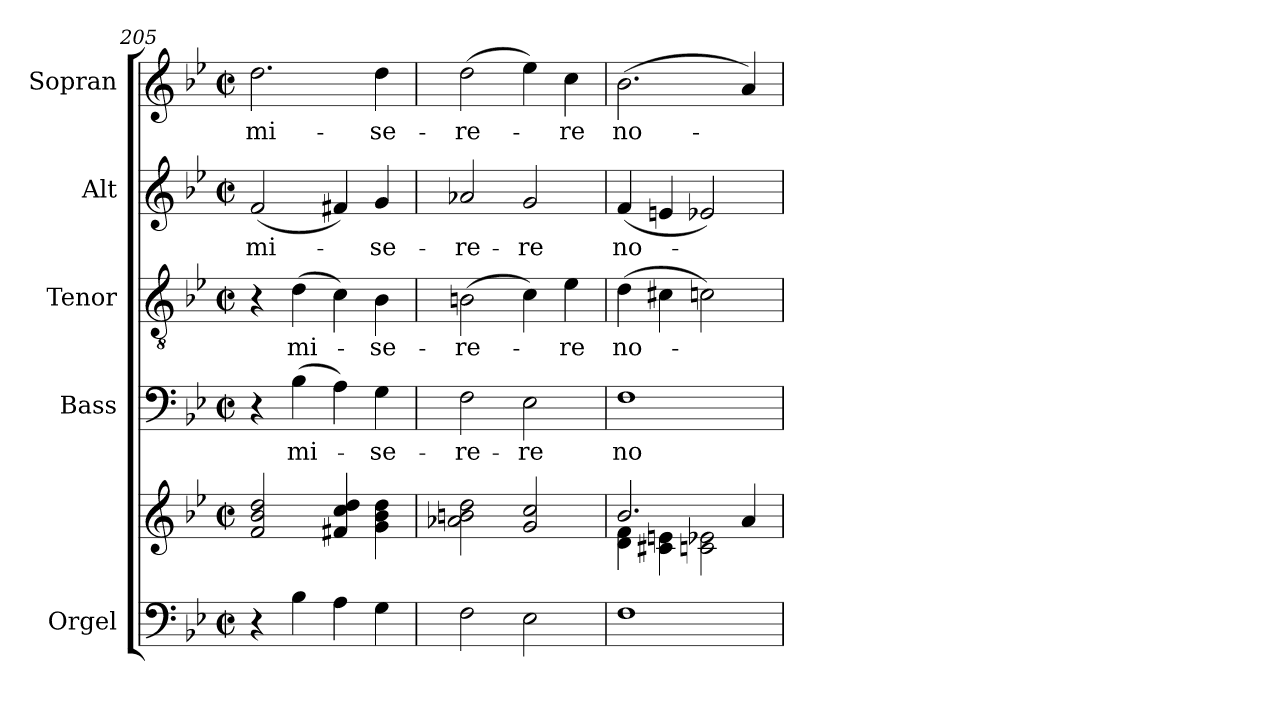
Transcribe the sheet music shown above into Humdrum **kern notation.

**kern	**kern	**kern	**text	**kern	**text	**kern	**text	**kern	**text
*part5	*part5	*part4	*part4	*part3	*part3	*part2	*part2	*part1	*part1
*staff6	*staff5	*staff4	*staff4	*staff3	*staff3	*staff2	*staff2	*staff1	*staff1
*I"Orgel	*	*I"Bass	*	*I"Tenor	*	*I"Alt	*	*I"Sopran	*
*I'Org.	*	*I'B.	*	*I'T.	*	*I'A.	*	*I'S.	*
!!LO:PB:g=z
*clefF4	*clefG2	*clefF4	*	*clefGv2	*	*clefG2	*	*clefG2	*
*k[b-e-]	*k[b-e-]	*k[b-e-]	*	*k[b-e-]	*	*k[b-e-]	*	*k[b-e-]	*
*B-:	*B-:	*B-:	*	*B-:	*	*B-:	*	*B-:	*
*M2/2	*M2/2	*M2/2	*	*M2/2	*	*M2/2	*	*M2/2	*
*met(c|)	*met(c|)	*met(c|)	*	*met(c|)	*	*met(c|)	*	*met(c|)	*
=205	=205	=205	=205	=205	=205	=205	=205	=205	=205
!	!	!	!	!	!	!	!LO:LY:b	!	!LO:LY:b
4r	2f/ 2b-/ 2dd/	4r	.	4r	.	(<2f/	mi-	2.dd\	mi-
!	!	!	!LO:LY:b	!	!LO:LY:b	!	!	!	!
4B-\	.	(>4B-\	mi-	(>4d\	mi-	.	.	.	.
4A\	4f#X/ 4cc/ 4dd/	4A\)	.	4c\)	.	4f#X/)	.	.	.
!	!	!	!LO:LY:b	!	!LO:LY:b	!	!LO:LY:b	!	!LO:LY:b
4G\	4g\ 4b-\ 4dd\	4G\	-se-	4B-\	-se-	4g/	-se-	4dd\	-se-
=206	=206	=206	=206	=206	=206	=206	=206	=206	=206
!	!	!	!LO:LY:b	!	!LO:LY:b	!	!LO:LY:b	!	!LO:LY:b
2F\	2a-X\ 2bn\ 2dd\	2F\	-re-	(>2Bn\	-re-	2a-X/	-re-	(>2dd\	-re-
!	!	!	!LO:LY:b	!	!	!	!LO:LY:b	!	!
2E-\	2g/ 2cc/	2E-\	-re	4c\)	.	2g/	-re	4ee-\)	.
!	!	!	!	!	!LO:LY:b	!	!	!	!LO:LY:b
.	.	.	.	4e-\	-re	.	.	4cc\	-re
=207	=207	=207	=207	=207	=207	=207	=207	=207	=207
*	*^	*	*	*	*	*	*	*	*
!	!	!	!	!LO:LY:b	!	!LO:LY:b	!	!LO:LY:b	!	!LO:LY:b
1F	2.b-/	4d\ 4f\	1F	no-	(>4d\	no-	(<4f/	no-	(>2.b-\	no-
.	.	4c#X\ 4en\	.	.	4c#X\	.	4en/	.	.	.
.	.	2cn\ 2e-X\	.	.	2cn\)	.	2e-X/)	.	.	.
.	4a/	.	.	.	.	.	.	.	4a/)	.
*	*v	*v	*	*	*	*	*	*	*	*
=	=	=	=	=	=	=	=	=	=
*-	*-	*-	*-	*-	*-	*-	*-	*-	*-
